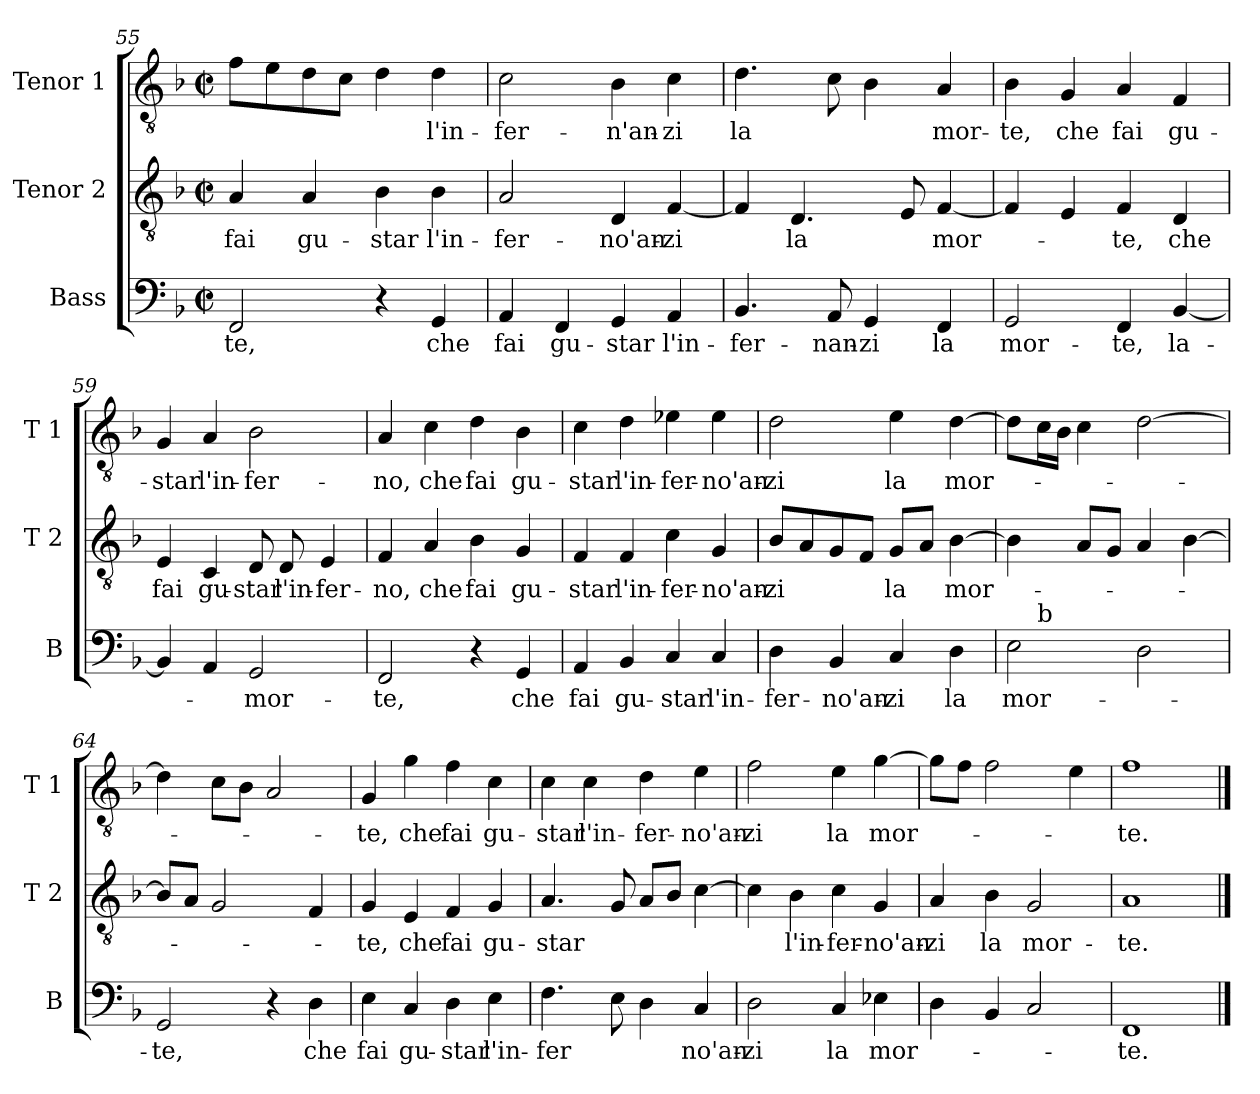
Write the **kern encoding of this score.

**kern	**text	**kern	**text	**kern	**text
*part3	*part3	*part2	*part2	*part1	*part1
*staff3	*staff3	*staff2	*staff2	*staff1	*staff1
*I"Bass	*	*I"Tenor 2	*	*I"Tenor 1	*
*I'B	*	*I'T 2	*	*I'T 1	*
!!LO:PB:g=z
*clefF4	*	*clefGv2	*	*clefGv2	*
*k[b-]	*	*k[b-]	*	*k[b-]	*
*F:	*	*F:	*	*F:	*
*M2/2	*	*M2/2	*	*M2/2	*
*met(c|)	*	*met(c|)	*	*met(c|)	*
=55	=55	=55	=55	=55	=55
!	!LO:LY:b	!	!LO:LY:b	!	!
2FF/	-te,	4A/	fai	8f\L	.
.	.	.	.	8e\	.
!	!	!	!LO:LY:b	!	!
.	.	4A/	gu-	8d\	.
.	.	.	.	8c\J	.
!	!	!	!LO:LY:b	!	!
4r	.	4B-\	-star	4d\	.
!	!LO:LY:b	!	!LO:LY:b	!	!LO:LY:b
4GG/	che	4B-\	l'in-	4d\	l'in-
=56	=56	=56	=56	=56	=56
!	!LO:LY:b	!	!LO:LY:b	!	!LO:LY:b
4AA/	fai	2A/	-fer-	2c\	-fer-
!	!LO:LY:b	!	!	!	!
4FF/	gu-	.	.	.	.
!	!LO:LY:b	!	!LO:LY:b	!	!LO:LY:b
4GG/	-star	4D/	-no'an-	4B-\	-n'an-
!	!LO:LY:b	!	!LO:LY:b	!	!LO:LY:b
4AA/	l'in-	[4F/	-zi	4c\	-zi
=57	=57	=57	=57	=57	=57
!	!LO:LY:b	!	!	!	!LO:LY:b
4.BB-/	-fer-	4F/]	.	4.d\	la
!	!	!	!LO:LY:b	!	!
.	.	4.D/	la	.	.
!	!LO:LY:b	!	!	!	!
8AA/	-nan-	.	.	8c\	.
!	!LO:LY:b	!	!	!	!
4GG/	-zi	.	.	4B-\	.
.	.	8E/	.	.	.
!	!LO:LY:b	!	!LO:LY:b	!	!LO:LY:b
4FF/	la	[4F/	mor-	4A/	mor-
=58	=58	=58	=58	=58	=58
!	!LO:LY:b	!	!	!	!LO:LY:b
2GG/	mor-	4F/]	.	4B-\	-te,
!	!	!	!	!	!LO:LY:b
.	.	4E/	.	4G/	che
!	!LO:LY:b	!	!LO:LY:b	!	!LO:LY:b
4FF/	-te,	4F/	-te,	4A/	fai
!	!LO:LY:b	!	!LO:LY:b	!	!LO:LY:b
[4BB-/	la-	4D/	che	4F/	gu-
=59	=59	=59	=59	=59	=59
!	!	!	!LO:LY:b	!	!LO:LY:b
4BB-/]	.	4E/	fai	4G/	-star
!	!	!	!LO:LY:b	!	!LO:LY:b
4AA/	.	4C/	gu-	4A/	l'in-
!	!LO:LY:b	!	!LO:LY:b	!	!LO:LY:b
2GG/	-mor-	8D/	-star	2B-\	-fer-
!	!	!	!LO:LY:b	!	!
.	.	8D/	l'in-	.	.
!	!	!	!LO:LY:b	!	!
.	.	4E/	-fer-	.	.
!!LO:LB:g=z
=60	=60	=60	=60	=60	=60
!	!LO:LY:b	!	!LO:LY:b	!	!LO:LY:b
2FF/	-te,	4F/	-no,	4A/	-no,
!	!	!	!LO:LY:b	!	!LO:LY:b
.	.	4A/	che	4c\	che
!	!	!	!LO:LY:b	!	!LO:LY:b
4r	.	4B-\	fai	4d\	fai
!	!LO:LY:b	!	!LO:LY:b	!	!LO:LY:b
4GG/	che	4G/	gu-	4B-\	gu-
=61	=61	=61	=61	=61	=61
!	!LO:LY:b	!	!LO:LY:b	!	!LO:LY:b
4AA/	fai	4F/	-star	4c\	-star
!	!LO:LY:b	!	!LO:LY:b	!	!LO:LY:b
4BB-/	gu-	4F/	l'in-	4d\	l'in-
!	!LO:LY:b	!	!LO:LY:b	!	!LO:LY:b
4C/	-star	4c\	-fer-	4e-X\	-fer-
!	!LO:LY:b	!	!LO:LY:b	!	!LO:LY:b
4C/	l'in-	4G/	-no'an-	4e-\	-no'an-
=62	=62	=62	=62	=62	=62
!	!LO:LY:b	!	!LO:LY:b	!	!LO:LY:b
4D\	-fer-	8B-/L	-zi	2d\	-zi
.	.	8A/	.	.	.
!	!LO:LY:b	!	!	!	!
4BB-/	-no'an-	8G/	.	.	.
.	.	8F/J	.	.	.
!	!LO:LY:b	!	!LO:LY:b	!	!LO:LY:b
4C/	-zi	8G/L	la	4e\	la
.	.	8A/J	.	.	.
!	!LO:LY:b	!	!LO:LY:b	!	!LO:LY:b
4D\	la	[4B-\	mor-	[4d\	mor-
=63	=63	=63	=63	=63	=63
!	!LO:LY:b	!	!	!	!
*^	*	*	*	*	*
2E\	8ryy	mor-	4B-\]	.	8d\L]	.
!	!LO:TX:a:t=b	!	!	!	!	!
.	2..ryy	.	.	.	16c\L	.
.	.	.	.	.	16B-\JJ	.
.	.	.	8A/L	.	4c\	.
.	.	.	8G/J	.	.	.
2D\	.	.	4A/	.	[2d\	.
.	.	.	[4B-\	.	.	.
=64	=64	=64	=64	=64	=64	=64
!	!	!LO:LY:b	!	!	!	!
*v	*v	*	*	*	*	*
2GG/	-te,	8B-/L]	.	4d\]	.
.	.	8A/J	.	.	.
.	.	2G/	.	8c\L	.
.	.	.	.	8B-\J	.
4r	.	.	.	2A/	.
!	!LO:LY:b	!	!	!	!
4D\	che	4F/	.	.	.
!!LO:LB:g=z
=65	=65	=65	=65	=65	=65
!	!LO:LY:b	!	!LO:LY:b	!	!LO:LY:b
4E\	fai	4G/	-te,	4G/	-te,
!	!LO:LY:b	!	!LO:LY:b	!	!LO:LY:b
4C/	gu-	4E/	che	4g\	che
!	!LO:LY:b	!	!LO:LY:b	!	!LO:LY:b
4D\	-star	4F/	fai	4f\	fai
!	!LO:LY:b	!	!LO:LY:b	!	!LO:LY:b
4E\	l'in-	4G/	gu-	4c\	gu-
=66	=66	=66	=66	=66	=66
!	!LO:LY:b	!	!LO:LY:b	!	!LO:LY:b
4.F\	-fer	4.A/	-star	4c\	-star
!	!	!	!	!	!LO:LY:b
.	.	.	.	4c\	l'in-
8E\	.	8G/	.	.	.
!	!	!	!	!	!LO:LY:b
4D\	.	8A/L	.	4d\	-fer-
.	.	8B-/J	.	.	.
!	!LO:LY:b	!	!	!	!LO:LY:b
4C/	no'an-	[4c\	.	4e\	-no'an-
=67	=67	=67	=67	=67	=67
!	!LO:LY:b	!	!	!	!LO:LY:b
2D\	-zi	4c\]	.	2f\	-zi
!	!	!	!LO:LY:b	!	!
.	.	4B-\	l'in-	.	.
!	!LO:LY:b	!	!LO:LY:b	!	!LO:LY:b
4C/	la	4c\	-fer-	4e\	la
!	!LO:LY:b	!	!LO:LY:b	!	!LO:LY:b
4E-X\	mor-	4G/	-no'an-	[4g\	mor-
=68	=68	=68	=68	=68	=68
!	!	!	!LO:LY:b	!	!
4D\	.	4A/	-zi	8g\L]	.
.	.	.	.	8f\J	.
!	!	!	!LO:LY:b	!	!
4BB-/	.	4B-\	la	2f\	.
!	!	!	!LO:LY:b	!	!
2C/	.	2G/	mor-	.	.
.	.	.	.	4e\	.
=69	=69	=69	=69	=69	=69
!	!LO:LY:b	!	!LO:LY:b	!	!LO:LY:b
1FF	-te.	1A	-te.	1f	-te.
==	==	==	==	==	==
*-	*-	*-	*-	*-	*-
